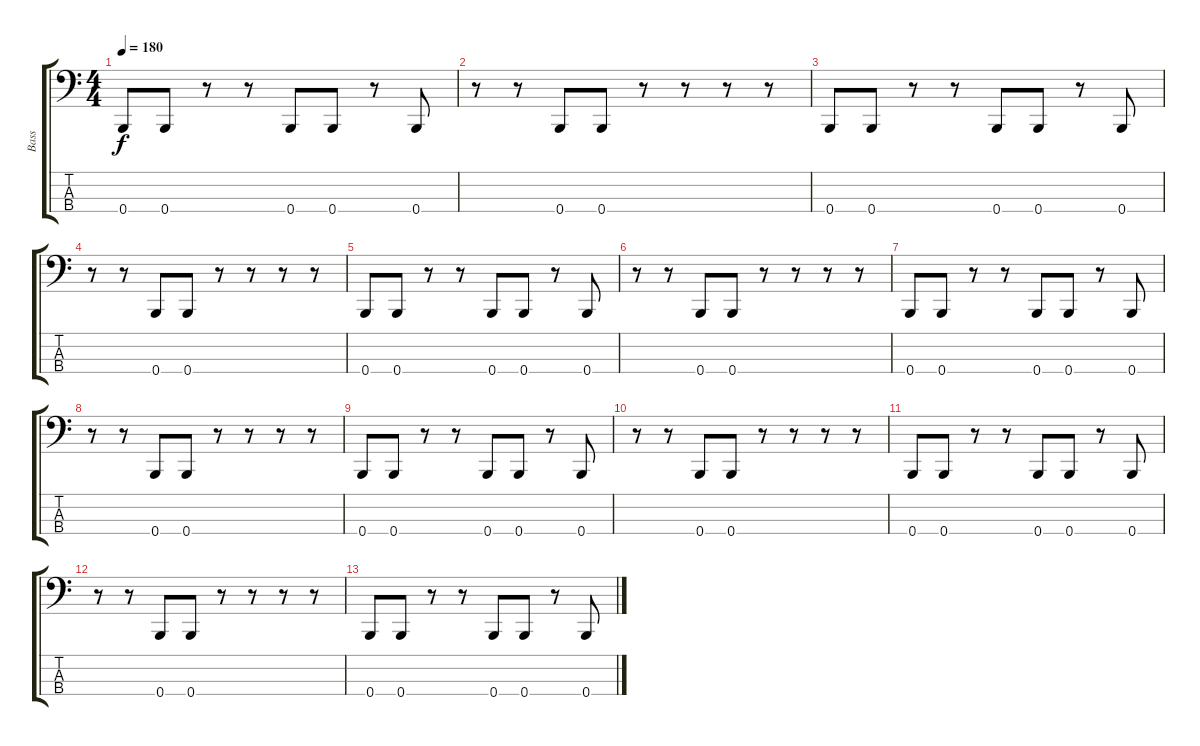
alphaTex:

\track ("Bass" "Bass") {instrument electricbasspick}
\staff {score tabs}
\tuning (E2 B1 Gb1 B0) {hide}
\ts (4 4)
\tempo 180
\clef f4
\ks c
0.4.8{dy f} 0.4.8 r.8 r.8 0.4.8 0.4.8 r.8 0.4.8 |
r.8 r.8 0.4.8 0.4.8 r.8 r.8 r.8 r.8 |
0.4.8 0.4.8 r.8 r.8 0.4.8 0.4.8 r.8 0.4.8 |
r.8 r.8 0.4.8 0.4.8 r.8 r.8 r.8 r.8 |
0.4.8 0.4.8 r.8 r.8 0.4.8 0.4.8 r.8 0.4.8 |
r.8 r.8 0.4.8 0.4.8 r.8 r.8 r.8 r.8 |
0.4.8 0.4.8 r.8 r.8 0.4.8 0.4.8 r.8 0.4.8 |
r.8 r.8 0.4.8 0.4.8 r.8 r.8 r.8 r.8 |
0.4.8 0.4.8 r.8 r.8 0.4.8 0.4.8 r.8 0.4.8 |
r.8 r.8 0.4.8 0.4.8 r.8 r.8 r.8 r.8 |
0.4.8 0.4.8 r.8 r.8 0.4.8 0.4.8 r.8 0.4.8 |
r.8 r.8 0.4.8 0.4.8 r.8 r.8 r.8 r.8 |
0.4.8 0.4.8 r.8 r.8 0.4.8 0.4.8 r.8 0.4.8
